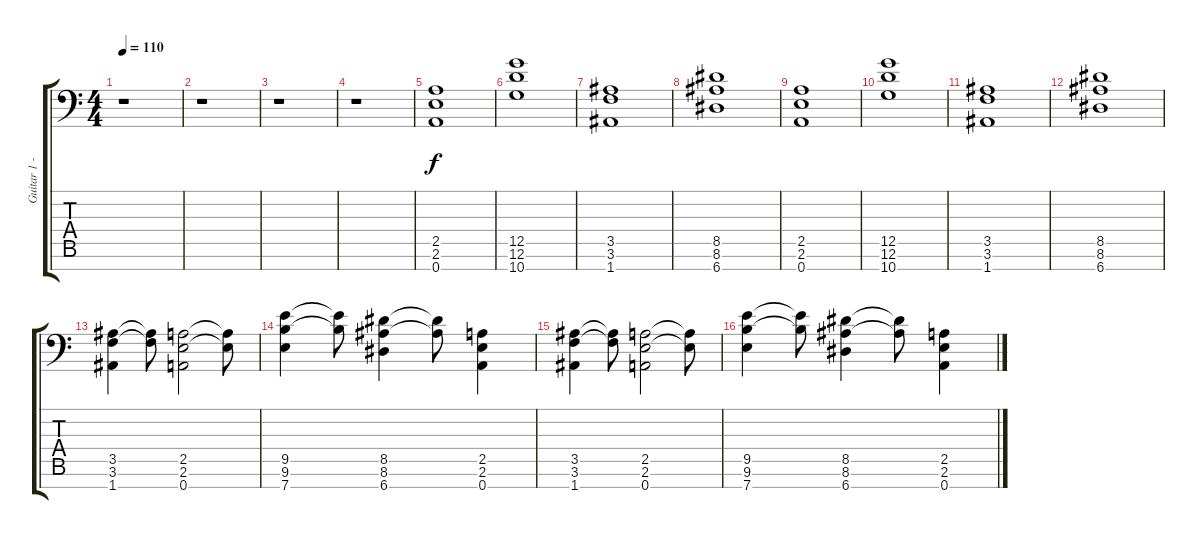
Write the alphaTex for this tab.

\track ("Guitar 1 - Distortion (Munky)" "Guitar 1 -") {instrument overdrivenguitar}
\staff {score tabs}
\tuning (D4 A3 F3 C3 G2 D2 A1) {hide}
\ts (4 4)
\tempo 110
\clef f4
\ks c
r.1{dy f} |
r.1 |
r.1 |
r.1 |
(2.5 2.6 0.7).1 |
(12.5 12.6 10.7).1 |
(3.5 3.6 1.7).1 |
(8.5 8.6 6.7).1 |
(2.5 2.6 0.7).1 |
(12.5 12.6 10.7).1 |
(3.5 3.6 1.7).1 |
(8.5 8.6 6.7).1 |
(3.5 3.6 1.7).4 (3.5{t} 3.6{t}).8 (2.5 2.6 0.7).2 (2.5{t} 2.6{t}).8 |
(9.5 9.6 7.7).4 (9.5{t} 9.6{t}).8 (8.5 8.6 6.7).4 (8.5{t} 8.6{t}).8 (2.5 2.6 0.7).4 |
(3.5 3.6 1.7).4 (3.5{t} 3.6{t}).8 (2.5 2.6 0.7).2 (2.5{t} 2.6{t}).8 |
(9.5 9.6 7.7).4 (9.5{t} 9.6{t}).8 (8.5 8.6 6.7).4 (8.5{t} 8.6{t}).8 (2.5 2.6 0.7).4
